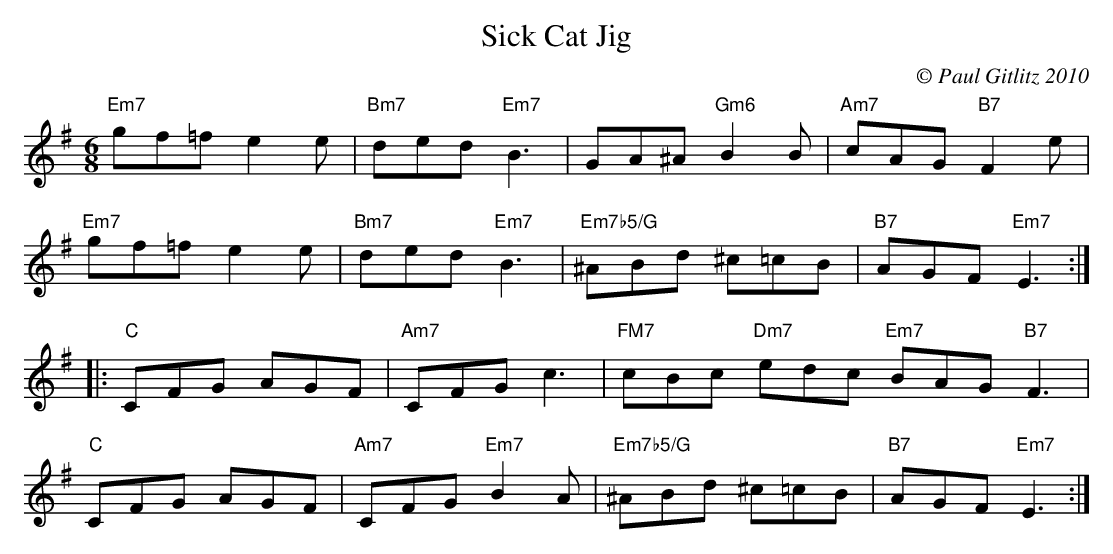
X:1
T:Sick Cat Jig
M:6/8
C:© Paul Gitlitz 2010
K:Em
"Em7"gf=f e2e|"Bm7"ded "Em7"B3|GA^A "Gm6"B2B|"Am7"cAG "B7"F2e|!
"Em7"gf=f e2e|"Bm7"ded "Em7"B3|"Em7b5/G"^ABd ^c=cB|"B7"AGF "Em7"E3:|!
|:"C"CFG AGF|"Am7"CFG c3|"FM7"cBc "Dm7"edc "Em7"BAG "B7"F3|!
"C"CFG AGF|"Am7"CFG "Em7"B2A|"Em7b5/G"^ABd ^c=cB|"B7"AGF "Em7"E3:|]
